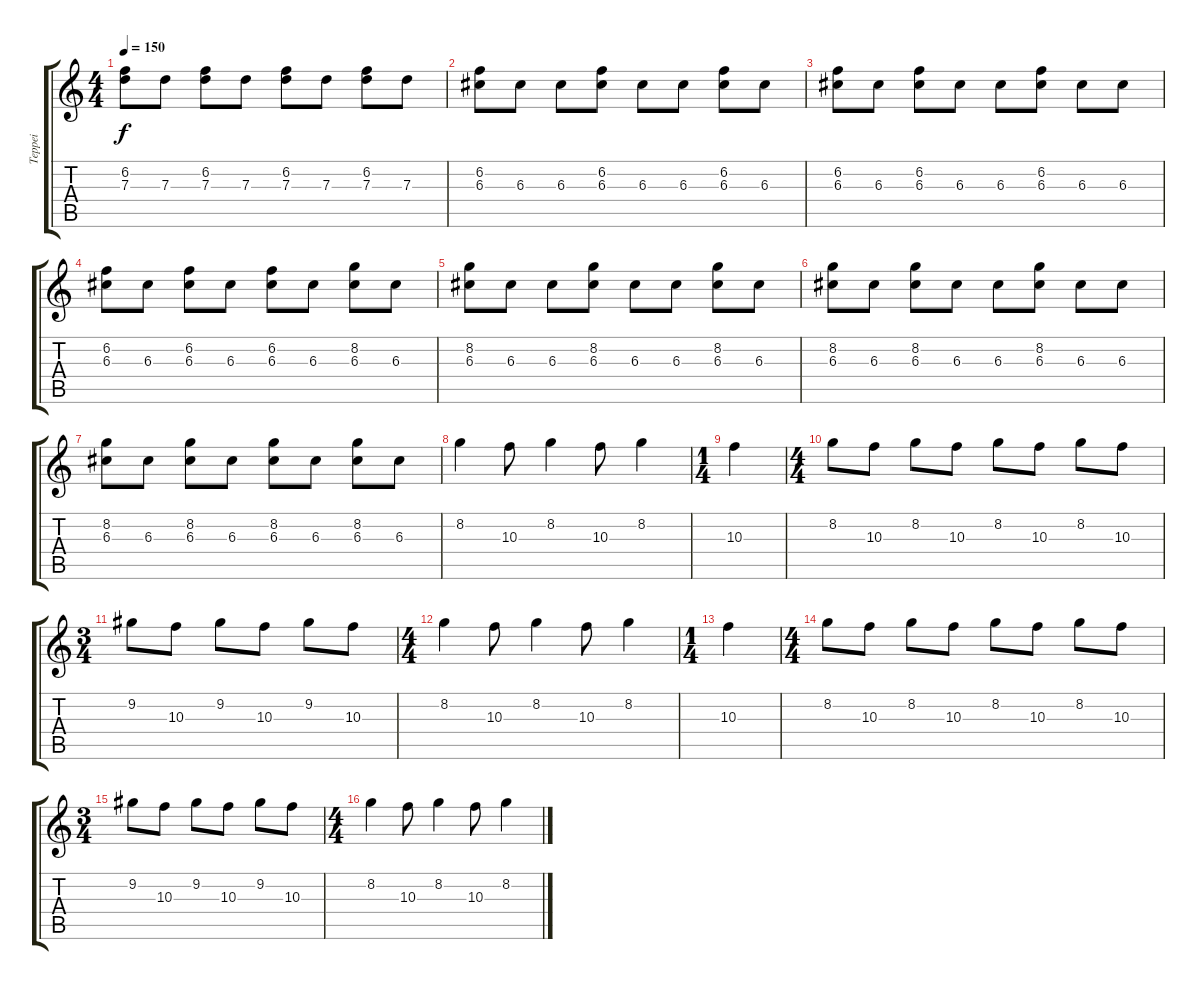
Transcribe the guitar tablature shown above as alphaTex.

\track ("Teppei" "Teppei") {instrument acousticguitarsteel}
\staff {score tabs}
\tuning (E4 B3 G3 D3 A2 D2) {hide}
\ts (4 4)
\tempo 150
\clef g2
\ks c
(6.2 7.3).8{dy f} 7.3.8 (6.2 7.3).8 7.3.8 (6.2 7.3).8 7.3.8 (6.2 7.3).8 7.3.8 |
(6.2 6.3).8 6.3.8 6.3.8 (6.2 6.3).8 6.3.8 6.3.8 (6.2 6.3).8 6.3.8 |
(6.2 6.3).8 6.3.8 (6.2 6.3).8 6.3.8 6.3.8 (6.2 6.3).8 6.3.8 6.3.8 |
(6.2 6.3).8 6.3.8 (6.2 6.3).8 6.3.8 (6.2 6.3).8 6.3.8 (8.2 6.3).8 6.3.8 |
(8.2 6.3).8 6.3.8 6.3.8 (8.2 6.3).8 6.3.8 6.3.8 (8.2 6.3).8 6.3.8 |
(8.2 6.3).8 6.3.8 (8.2 6.3).8 6.3.8 6.3.8 (8.2 6.3).8 6.3.8 6.3.8 |
(8.2 6.3).8 6.3.8 (8.2 6.3).8 6.3.8 (8.2 6.3).8 6.3.8 (8.2 6.3).8 6.3.8 |
8.2.4{instrument distortionguitar} 10.3.8 8.2.4 10.3.8 8.2.4 |
\ts (1 4)
10.3.4 |
\ts (4 4)
8.2.8 10.3.8 8.2.8 10.3.8 8.2.8 10.3.8 8.2.8 10.3.8 |
\ts (3 4)
9.2.8 10.3.8 9.2.8 10.3.8 9.2.8 10.3.8 |
\ts (4 4)
8.2.4{instrument distortionguitar} 10.3.8 8.2.4 10.3.8 8.2.4 |
\ts (1 4)
10.3.4 |
\ts (4 4)
8.2.8 10.3.8 8.2.8 10.3.8 8.2.8 10.3.8 8.2.8 10.3.8 |
\ts (3 4)
9.2.8 10.3.8 9.2.8 10.3.8 9.2.8 10.3.8 |
\ts (4 4)
8.2.4{instrument distortionguitar} 10.3.8 8.2.4 10.3.8 8.2.4
